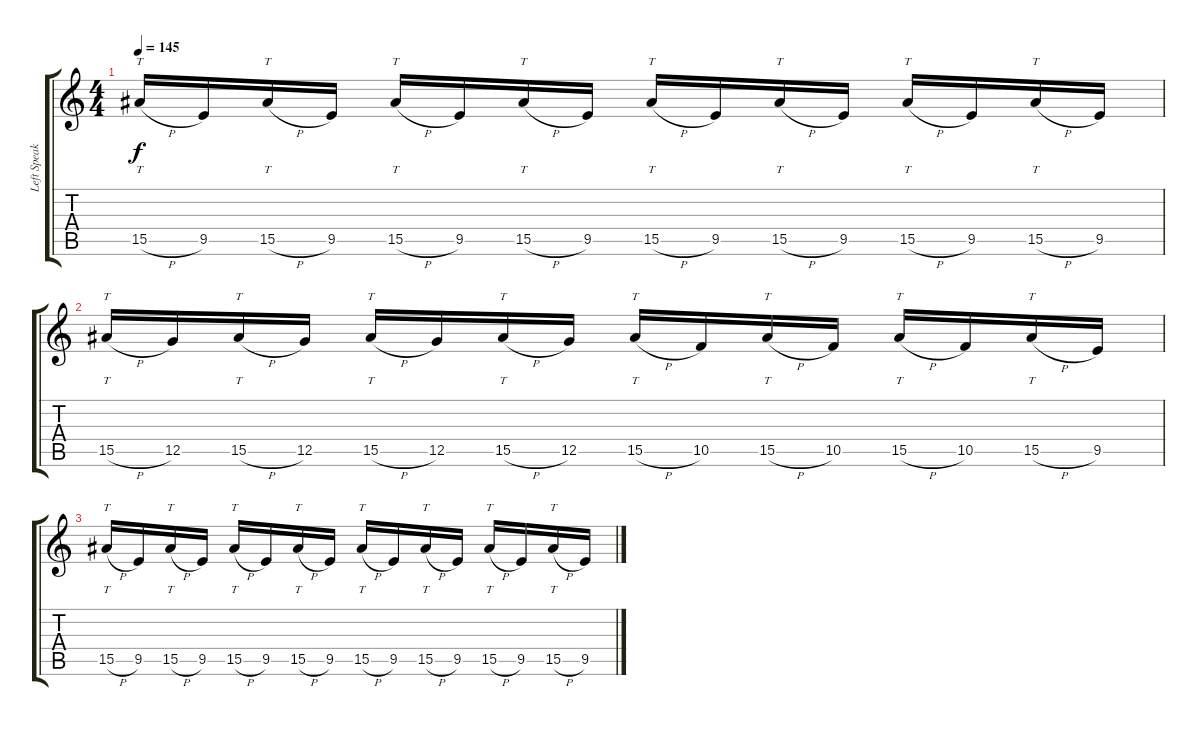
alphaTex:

\track ("Left Speaker 2" "Left Speak") {instrument distortionguitar}
\staff {score tabs}
\tuning (D4 A3 F3 C3 G2 D2) {hide}
\ts (4 4)
\tempo 145
\clef g2
\ks c
15.5{h}.16{tt dy f} 9.5.16 15.5{h}.16{tt} 9.5.16 15.5{h}.16{tt} 9.5.16 15.5{h}.16{tt} 9.5.16 15.5{h}.16{tt} 9.5.16 15.5{h}.16{tt} 9.5.16 15.5{h}.16{tt} 9.5.16 15.5{h}.16{tt} 9.5.16 |
15.5{h}.16{tt} 12.5.16 15.5{h}.16{tt} 12.5.16 15.5{h}.16{tt} 12.5.16 15.5{h}.16{tt} 12.5.16 15.5{h}.16{tt} 10.5.16 15.5{h}.16{tt} 10.5.16 15.5{h}.16{tt} 10.5.16 15.5{h}.16{tt} 9.5.16 |
15.5{h}.16{tt} 9.5.16 15.5{h}.16{tt} 9.5.16 15.5{h}.16{tt} 9.5.16 15.5{h}.16{tt} 9.5.16 15.5{h}.16{tt} 9.5.16 15.5{h}.16{tt} 9.5.16 15.5{h}.16{tt} 9.5.16 15.5{h}.16{tt} 9.5.16
